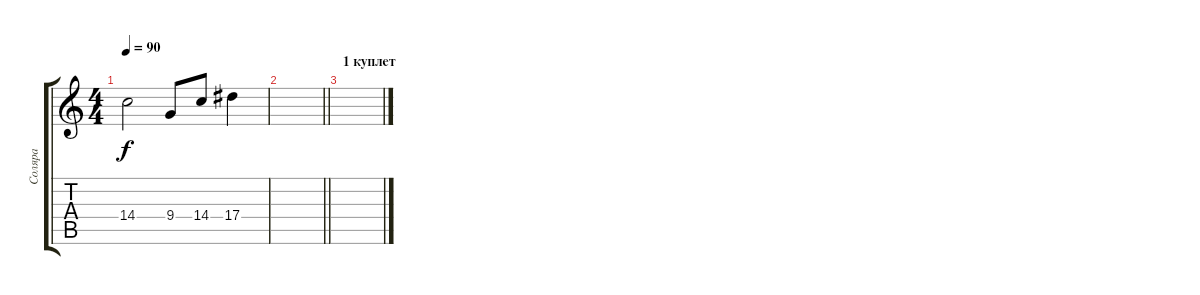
\track ("Соляра" "Соляра") {instrument overdrivenguitar}
\staff {score tabs}
\tuning (C4 G3 Eb3 Bb2 F2 C2) {hide}
\ts (4 4)
\tempo 90
\clef g2
\ks c
14.4.2{dy f} 9.4.8 14.4.8 17.4.4 |
\barLineRight lightlight
|
\section ("" "1 куплет")
